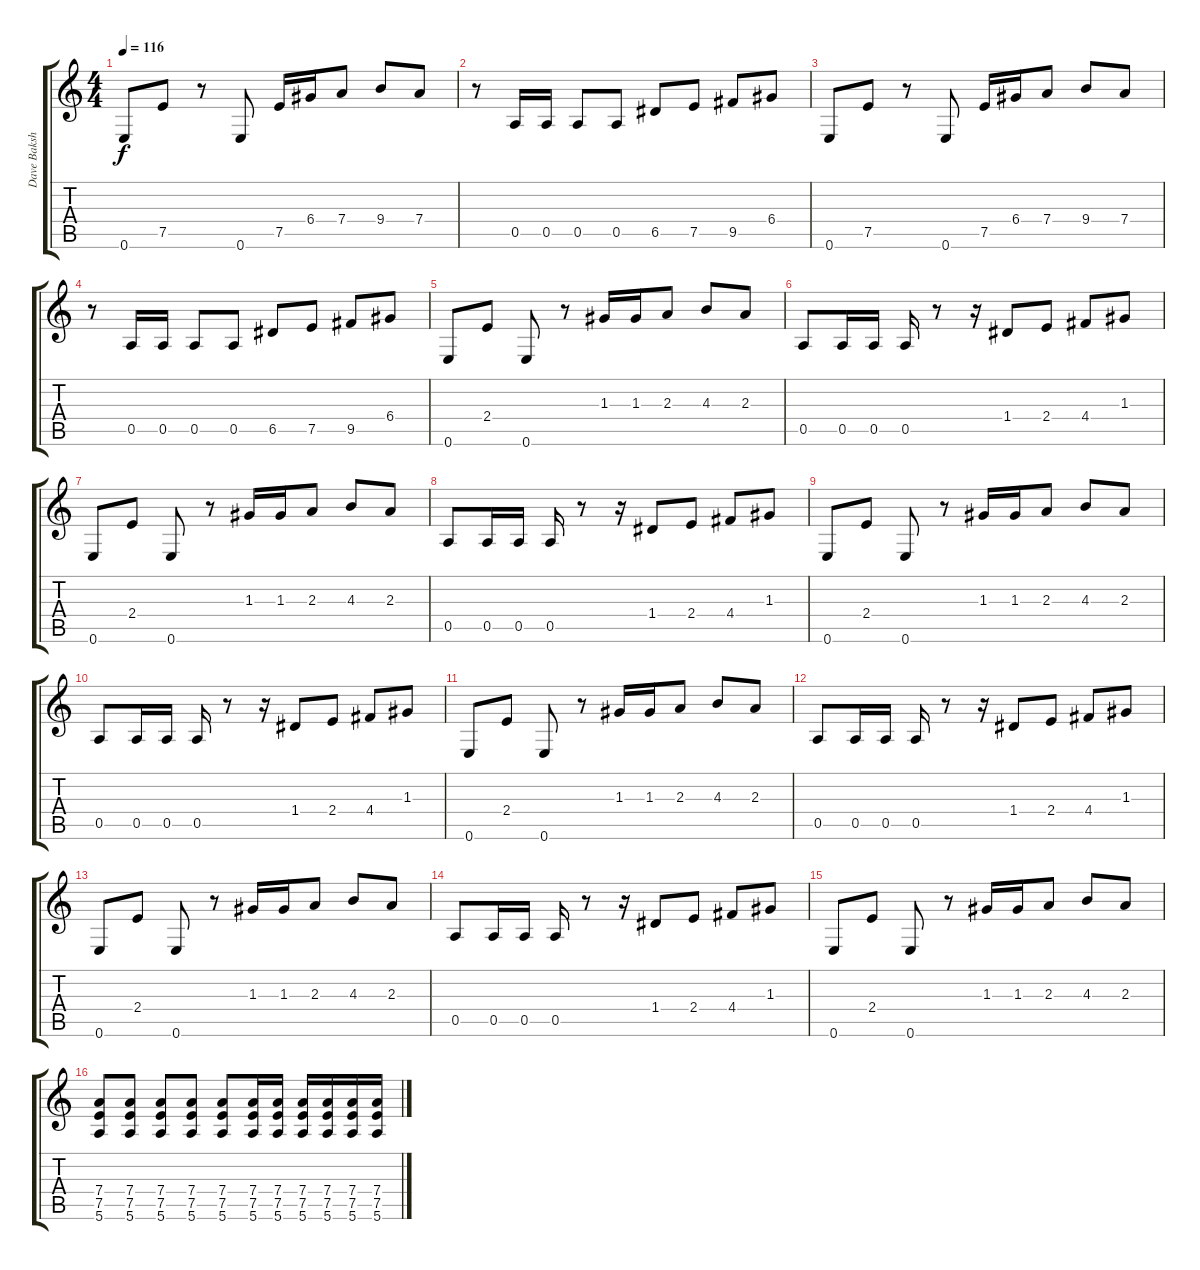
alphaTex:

\track ("Dave Baksh (DAVE BROWNSOUND)" "Dave Baksh") {instrument overdrivenguitar}
\staff {score tabs}
\tuning (E4 B3 G3 D3 A2 E2) {hide}
\ts (4 4)
\tempo 116
\clef g2
\ks c
0.6.8{dy f instrument overdrivenguitar} 7.5.8 r.8 0.6.8 7.5.16 6.4.16 7.4.8 9.4.8 7.4.8 |
r.8 0.5.16 0.5.16 0.5.8 0.5.8 6.5.8 7.5.8 9.5.8 6.4.8 |
0.6.8 7.5.8 r.8 0.6.8 7.5.16 6.4.16 7.4.8 9.4.8 7.4.8 |
r.8 0.5.16 0.5.16 0.5.8 0.5.8 6.5.8 7.5.8 9.5.8 6.4.8 |
0.6.8 2.4.8 0.6.8 r.8 1.3.16 1.3.16 2.3.8 4.3.8 2.3.8 |
0.5.8 0.5.16 0.5.16 0.5.16 r.8 r.16 1.4.8 2.4.8 4.4.8 1.3.8 |
0.6.8 2.4.8 0.6.8 r.8 1.3.16 1.3.16 2.3.8 4.3.8 2.3.8 |
0.5.8 0.5.16 0.5.16 0.5.16 r.8 r.16 1.4.8 2.4.8 4.4.8 1.3.8 |
0.6.8 2.4.8 0.6.8 r.8 1.3.16 1.3.16 2.3.8 4.3.8 2.3.8 |
0.5.8 0.5.16 0.5.16 0.5.16 r.8 r.16 1.4.8 2.4.8 4.4.8 1.3.8 |
0.6.8 2.4.8 0.6.8 r.8 1.3.16 1.3.16 2.3.8 4.3.8 2.3.8 |
0.5.8 0.5.16 0.5.16 0.5.16 r.8 r.16 1.4.8 2.4.8 4.4.8 1.3.8 |
0.6.8 2.4.8 0.6.8 r.8 1.3.16 1.3.16 2.3.8 4.3.8 2.3.8 |
0.5.8 0.5.16 0.5.16 0.5.16 r.8 r.16 1.4.8 2.4.8 4.4.8 1.3.8 |
0.6.8 2.4.8 0.6.8 r.8 1.3.16 1.3.16 2.3.8 4.3.8 2.3.8 |
(7.4 7.5 5.6).8 (7.4 7.5 5.6).8 (7.4 7.5 5.6).8 (7.4 7.5 5.6).8 (7.4 7.5 5.6).8 (7.4 7.5 5.6).16 (7.4 7.5 5.6).16 (7.4 7.5 5.6).16 (7.4 7.5 5.6).16 (7.4 7.5 5.6).16 (7.4 7.5 5.6).16
